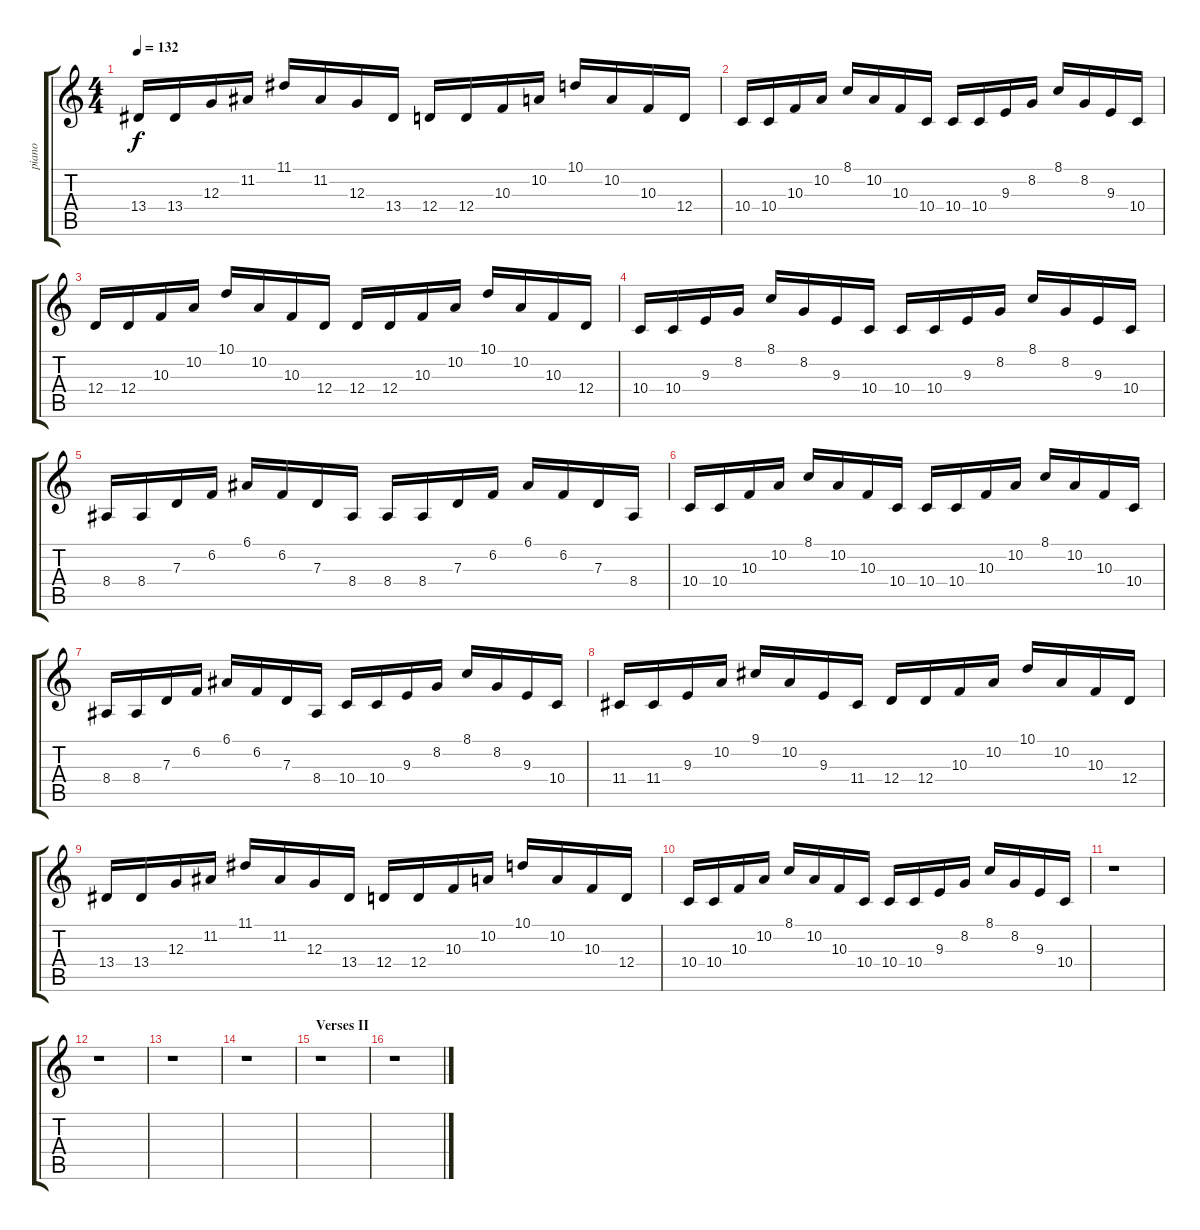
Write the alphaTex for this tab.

\track ("piano" "piano") {instrument electricgrandpiano}
\staff {score tabs}
\tuning (E4 B3 G3 D3 A2 E2) {hide}
\ts (4 4)
\tempo 132
\clef g2
\ks c
13.4.16{dy f} 13.4.16 12.3.16 11.2.16 11.1.16 11.2.16 12.3.16 13.4.16 12.4.16 12.4.16 10.3.16 10.2.16 10.1.16 10.2.16 10.3.16 12.4.16 |
10.4.16 10.4.16 10.3.16 10.2.16 8.1.16 10.2.16 10.3.16 10.4.16 10.4.16 10.4.16 9.3.16 8.2.16 8.1.16 8.2.16 9.3.16 10.4.16 |
12.4.16 12.4.16 10.3.16 10.2.16 10.1.16 10.2.16 10.3.16 12.4.16 12.4.16 12.4.16 10.3.16 10.2.16 10.1.16 10.2.16 10.3.16 12.4.16 |
10.4.16 10.4.16 9.3.16 8.2.16 8.1.16 8.2.16 9.3.16 10.4.16 10.4.16 10.4.16 9.3.16 8.2.16 8.1.16 8.2.16 9.3.16 10.4.16 |
8.4.16 8.4.16 7.3.16 6.2.16 6.1.16 6.2.16 7.3.16 8.4.16 8.4.16 8.4.16 7.3.16 6.2.16 6.1.16 6.2.16 7.3.16 8.4.16 |
10.4.16 10.4.16 10.3.16 10.2.16 8.1.16 10.2.16 10.3.16 10.4.16 10.4.16 10.4.16 10.3.16 10.2.16 8.1.16 10.2.16 10.3.16 10.4.16 |
8.4.16 8.4.16 7.3.16 6.2.16 6.1.16 6.2.16 7.3.16 8.4.16 10.4.16 10.4.16 9.3.16 8.2.16 8.1.16 8.2.16 9.3.16 10.4.16 |
11.4.16 11.4.16 9.3.16 10.2.16 9.1.16 10.2.16 9.3.16 11.4.16 12.4.16 12.4.16 10.3.16 10.2.16 10.1.16 10.2.16 10.3.16 12.4.16 |
13.4.16 13.4.16 12.3.16 11.2.16 11.1.16 11.2.16 12.3.16 13.4.16 12.4.16 12.4.16 10.3.16 10.2.16 10.1.16 10.2.16 10.3.16 12.4.16 |
10.4.16 10.4.16 10.3.16 10.2.16 8.1.16 10.2.16 10.3.16 10.4.16 10.4.16 10.4.16 9.3.16 8.2.16 8.1.16 8.2.16 9.3.16 10.4.16 |
r.1 |
r.1 |
r.1 |
r.1 |
\section ("" "Verses II")
r.1 |
r.1
